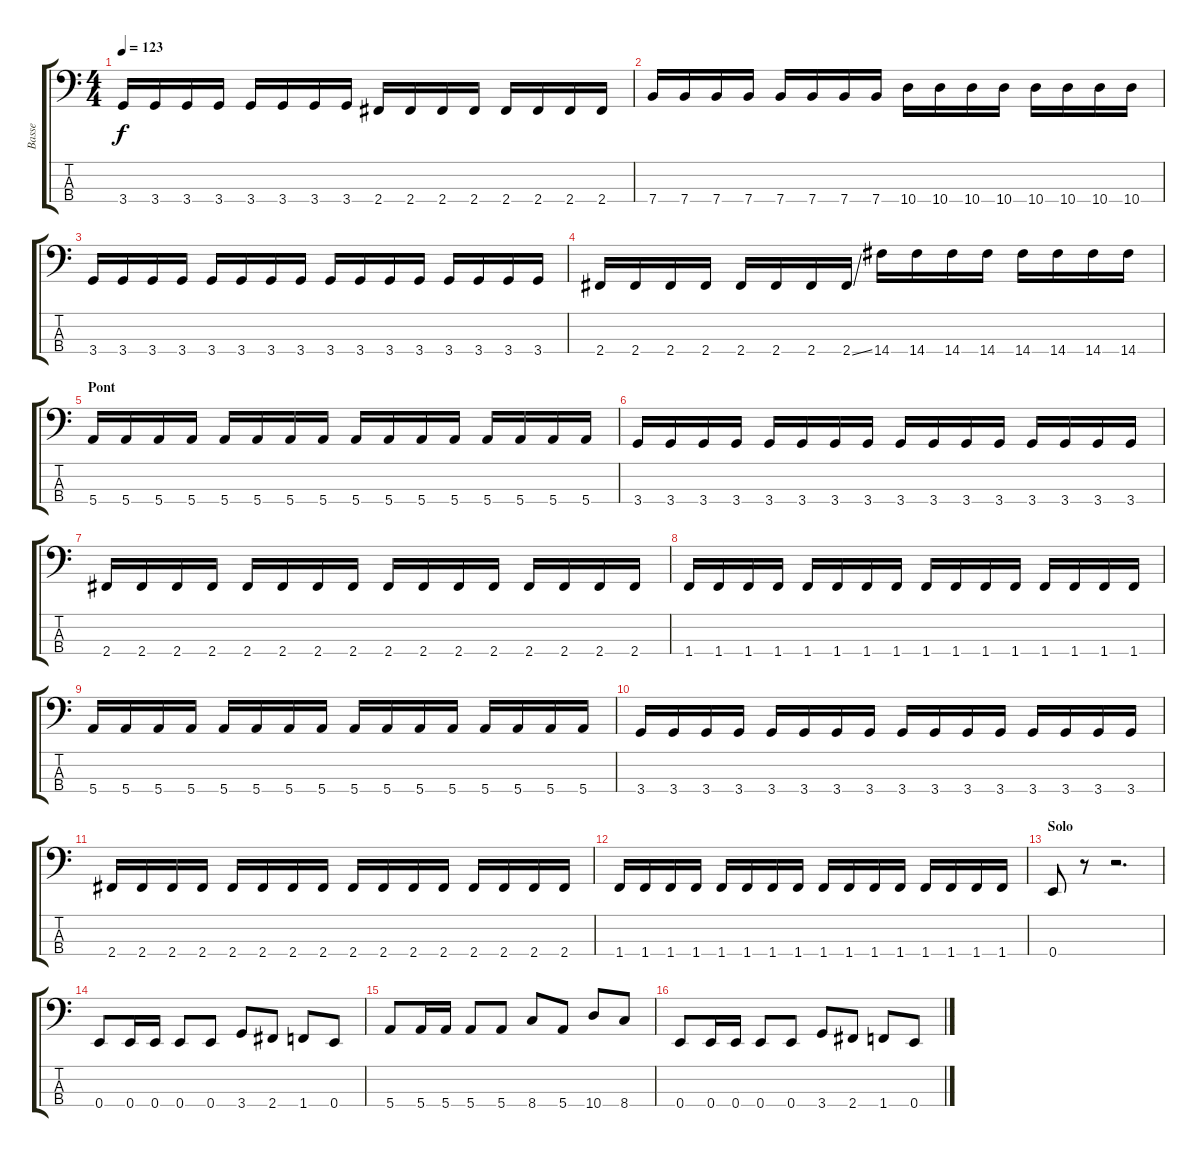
\track ("Basse" "Basse") {instrument electricbasspick}
\staff {score tabs}
\tuning (G2 D2 A1 E1) {hide}
\ts (4 4)
\tempo 123
\clef f4
\ks c
3.4.16{dy f} 3.4.16 3.4.16 3.4.16 3.4.16 3.4.16 3.4.16 3.4.16 2.4.16 2.4.16 2.4.16 2.4.16 2.4.16 2.4.16 2.4.16 2.4.16 |
7.4.16 7.4.16 7.4.16 7.4.16 7.4.16 7.4.16 7.4.16 7.4.16 10.4.16 10.4.16 10.4.16 10.4.16 10.4.16 10.4.16 10.4.16 10.4.16 |
3.4.16 3.4.16 3.4.16 3.4.16 3.4.16 3.4.16 3.4.16 3.4.16 3.4.16 3.4.16 3.4.16 3.4.16 3.4.16 3.4.16 3.4.16 3.4.16 |
2.4.16 2.4.16 2.4.16 2.4.16 2.4.16 2.4.16 2.4.16 2.4{ss}.16 14.4.16 14.4.16 14.4.16 14.4.16 14.4.16 14.4.16 14.4.16 14.4.16 |
\section ("" "Pont")
5.4.16 5.4.16 5.4.16 5.4.16 5.4.16 5.4.16 5.4.16 5.4.16 5.4.16 5.4.16 5.4.16 5.4.16 5.4.16 5.4.16 5.4.16 5.4.16 |
3.4.16 3.4.16 3.4.16 3.4.16 3.4.16 3.4.16 3.4.16 3.4.16 3.4.16 3.4.16 3.4.16 3.4.16 3.4.16 3.4.16 3.4.16 3.4.16 |
2.4.16 2.4.16 2.4.16 2.4.16 2.4.16 2.4.16 2.4.16 2.4.16 2.4.16 2.4.16 2.4.16 2.4.16 2.4.16 2.4.16 2.4.16 2.4.16 |
1.4.16 1.4.16 1.4.16 1.4.16 1.4.16 1.4.16 1.4.16 1.4.16 1.4.16 1.4.16 1.4.16 1.4.16 1.4.16 1.4.16 1.4.16 1.4.16 |
5.4.16 5.4.16 5.4.16 5.4.16 5.4.16 5.4.16 5.4.16 5.4.16 5.4.16 5.4.16 5.4.16 5.4.16 5.4.16 5.4.16 5.4.16 5.4.16 |
3.4.16 3.4.16 3.4.16 3.4.16 3.4.16 3.4.16 3.4.16 3.4.16 3.4.16 3.4.16 3.4.16 3.4.16 3.4.16 3.4.16 3.4.16 3.4.16 |
2.4.16 2.4.16 2.4.16 2.4.16 2.4.16 2.4.16 2.4.16 2.4.16 2.4.16 2.4.16 2.4.16 2.4.16 2.4.16 2.4.16 2.4.16 2.4.16 |
1.4.16 1.4.16 1.4.16 1.4.16 1.4.16 1.4.16 1.4.16 1.4.16 1.4.16 1.4.16 1.4.16 1.4.16 1.4.16 1.4.16 1.4.16 1.4.16 |
\section ("" "Solo")
0.4.8 r.8 r.2{d} |
0.4.8 0.4.16 0.4.16 0.4.8 0.4.8 3.4.8 2.4.8 1.4.8 0.4.8 |
5.4.8 5.4.16 5.4.16 5.4.8 5.4.8 8.4.8 5.4.8 10.4.8 8.4.8 |
0.4.8 0.4.16 0.4.16 0.4.8 0.4.8 3.4.8 2.4.8 1.4.8 0.4.8
